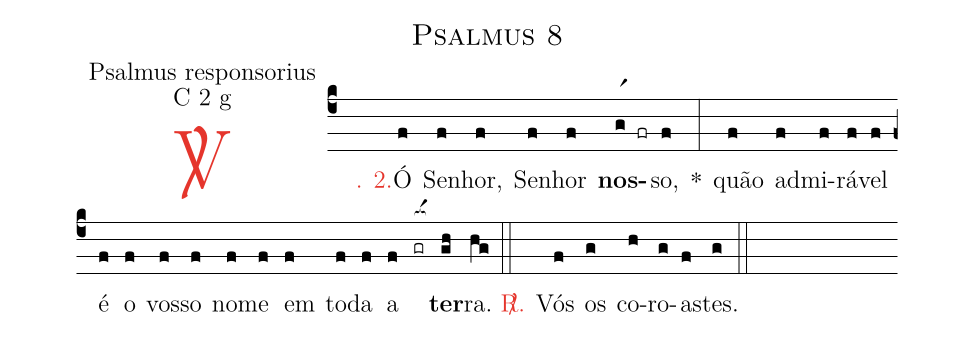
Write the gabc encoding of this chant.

name: Psalmus 8;
office-part: Psalmus responsorius;
mode: C 2 g;
%%
(c4)

<c><sp>V/</sp>. 2.</c>() Ó(f) Se(f)nhor,(f) Se(f)nhor(f) <b>nos</b>(gr1 fr)so,(f) *(:) quão(f) ad(f)mi(f)rá(f)vel(f) é(f) o(f) vos(f)so(f) no(f)me(f) em(f) to(f)da(f) a(f) <nlba>(gr[ocba:1{])<b>ter</b></nlba>(gh[ocba:0}])ra.(hg)

(::)

<c><sp>R/</sp>.</c>() Vós(f) os(g) co(h)ro(g)as(f)tes.(g)

(::)
